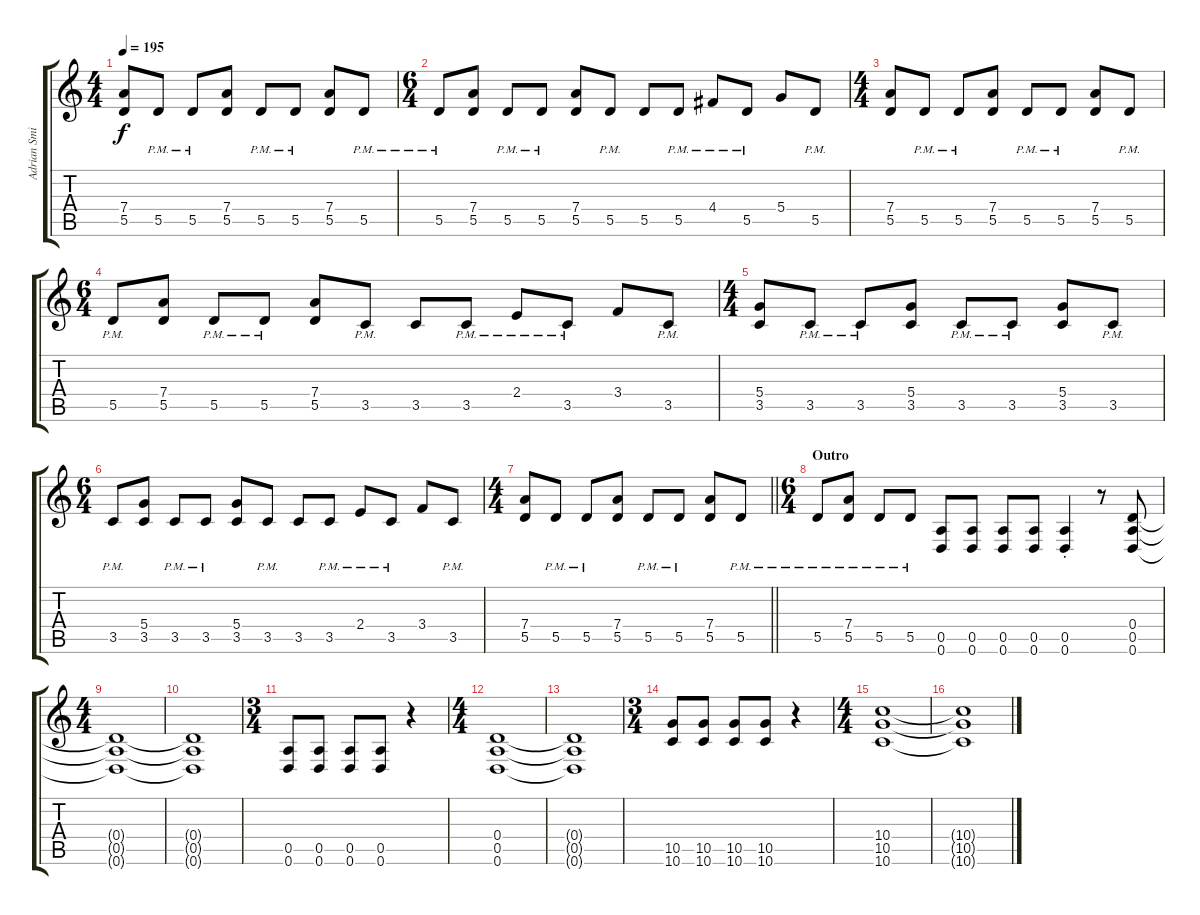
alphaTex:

\track ("Adrian Smith" "Adrian Smi") {instrument overdrivenguitar}
\staff {score tabs}
\tuning (E4 B3 G3 D3 A2 D2) {hide}
\ts (4 4)
\tempo 195
\clef g2
\ks c
(7.4 5.5).8{dy f} 5.5{pm}.8 5.5{pm}.8 (7.4 5.5).8 5.5{pm}.8 5.5{pm}.8 (7.4 5.5).8 5.5{pm}.8 |
\ts (6 4)
5.5{pm}.8 (7.4 5.5).8 5.5{pm}.8 5.5{pm}.8 (7.4 5.5).8 5.5{pm}.8 5.5.8 5.5{pm}.8 4.4{pm}.8 5.5{pm}.8 5.4.8 5.5{pm}.8 |
\ts (4 4)
(7.4 5.5).8 5.5{pm}.8 5.5{pm}.8 (7.4 5.5).8 5.5{pm}.8 5.5{pm}.8 (7.4 5.5).8 5.5{pm}.8 |
\ts (6 4)
5.5{pm}.8 (7.4 5.5).8 5.5{pm}.8 5.5{pm}.8 (7.4 5.5).8 3.5{pm}.8 3.5.8 3.5{pm}.8 2.4{pm}.8 3.5{pm}.8 3.4.8 3.5{pm}.8 |
\ts (4 4)
(5.4 3.5).8 3.5{pm}.8 3.5{pm}.8 (5.4 3.5).8 3.5{pm}.8 3.5{pm}.8 (5.4 3.5).8 3.5{pm}.8 |
\ts (6 4)
3.5{pm}.8 (5.4 3.5).8 3.5{pm}.8 3.5{pm}.8 (5.4 3.5).8 3.5{pm}.8 3.5.8 3.5{pm}.8 2.4{pm}.8 3.5{pm}.8 3.4.8 3.5{pm}.8 |
\ts (4 4)
\barLineRight lightlight
(7.4 5.5).8 5.5{pm}.8 5.5{pm}.8 (7.4 5.5).8 5.5{pm}.8 5.5{pm}.8 (7.4 5.5).8 5.5{pm}.8 |
\ts (6 4)
\section ("" "Outro")
5.5{pm}.8 (7.4{pm} 5.5{pm}).8 5.5{pm}.8 5.5{pm}.8 (0.5 0.6).8 (0.5 0.6).8 (0.5 0.6).8 (0.5 0.6).8 (0.5{st} 0.6{st}).4 r.8 (0.4 0.5 0.6).8 |
\ts (4 4)
(0.4{t} 0.5{t} 0.6{t}).1 |
(0.4{t} 0.5{t} 0.6{t}).1 |
\ts (3 4)
(0.5 0.6).8 (0.5 0.6).8 (0.5 0.6).8 (0.5 0.6).8 r.4 |
\ts (4 4)
(0.4 0.5 0.6).1 |
(0.4{t} 0.5{t} 0.6{t}).1 |
\ts (3 4)
(10.5 10.6).8 (10.5 10.6).8 (10.5 10.6).8 (10.5 10.6).8 r.4 |
\ts (4 4)
(10.4 10.5 10.6).1 |
(10.4{t} 10.5{t} 10.6{t}).1
